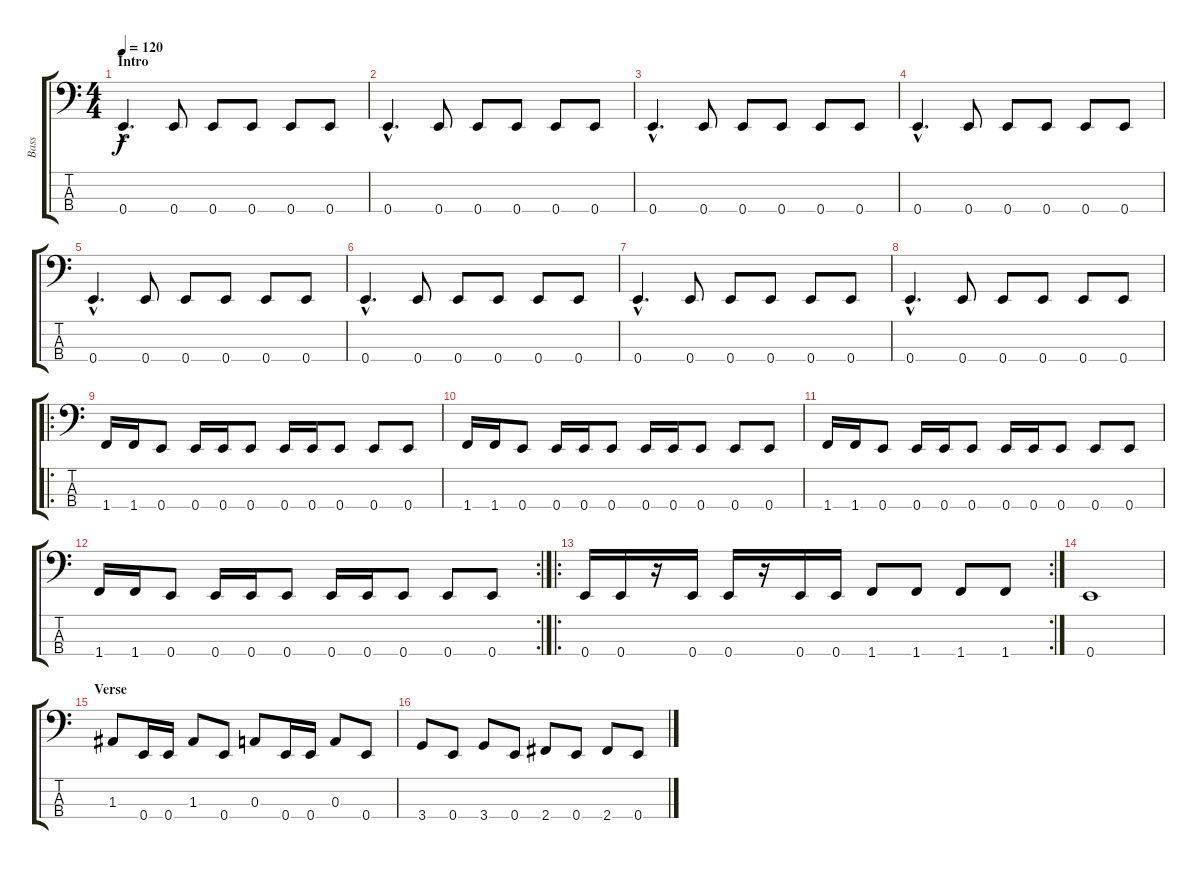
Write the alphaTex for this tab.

\track ("Bass" "Bass") {instrument electricbasspick}
\staff {score tabs}
\tuning (G2 D2 A1 E1) {hide}
\ts (4 4)
\section ("" "Intro")
\tempo 120
\clef f4
\ks c
0.4{hac}.4{d dy f instrument electricbasspick} 0.4.8 0.4.8 0.4.8 0.4.8 0.4.8 |
0.4{hac}.4{d} 0.4.8 0.4.8 0.4.8 0.4.8 0.4.8 |
0.4{hac}.4{d} 0.4.8 0.4.8 0.4.8 0.4.8 0.4.8 |
0.4{hac}.4{d} 0.4.8 0.4.8 0.4.8 0.4.8 0.4.8 |
0.4{hac}.4{d} 0.4.8 0.4.8 0.4.8 0.4.8 0.4.8 |
0.4{hac}.4{d} 0.4.8 0.4.8 0.4.8 0.4.8 0.4.8 |
0.4{hac}.4{d} 0.4.8 0.4.8 0.4.8 0.4.8 0.4.8 |
0.4{hac}.4{d} 0.4.8 0.4.8 0.4.8 0.4.8 0.4.8 |
\ro
1.4.16 1.4.16 0.4.8 0.4.16 0.4.16 0.4.8 0.4.16 0.4.16 0.4.8 0.4.8 0.4.8 |
1.4.16 1.4.16 0.4.8 0.4.16 0.4.16 0.4.8 0.4.16 0.4.16 0.4.8 0.4.8 0.4.8 |
1.4.16 1.4.16 0.4.8 0.4.16 0.4.16 0.4.8 0.4.16 0.4.16 0.4.8 0.4.8 0.4.8 |
\rc 2
1.4.16 1.4.16 0.4.8 0.4.16 0.4.16 0.4.8 0.4.16 0.4.16 0.4.8 0.4.8 0.4.8 |
\ro
\rc 2
0.4.16 0.4.16 r.16 0.4.16 0.4.16 r.16 0.4.16 0.4.16 1.4.8 1.4.8 1.4.8 1.4.8 |
0.4.1 |
\section ("" "Verse")
1.3.8 0.4.16 0.4.16 1.3.8 0.4.8 0.3.8 0.4.16 0.4.16 0.3.8 0.4.8 |
3.4.8 0.4.8 3.4.8 0.4.8 2.4.8 0.4.8 2.4.8 0.4.8
